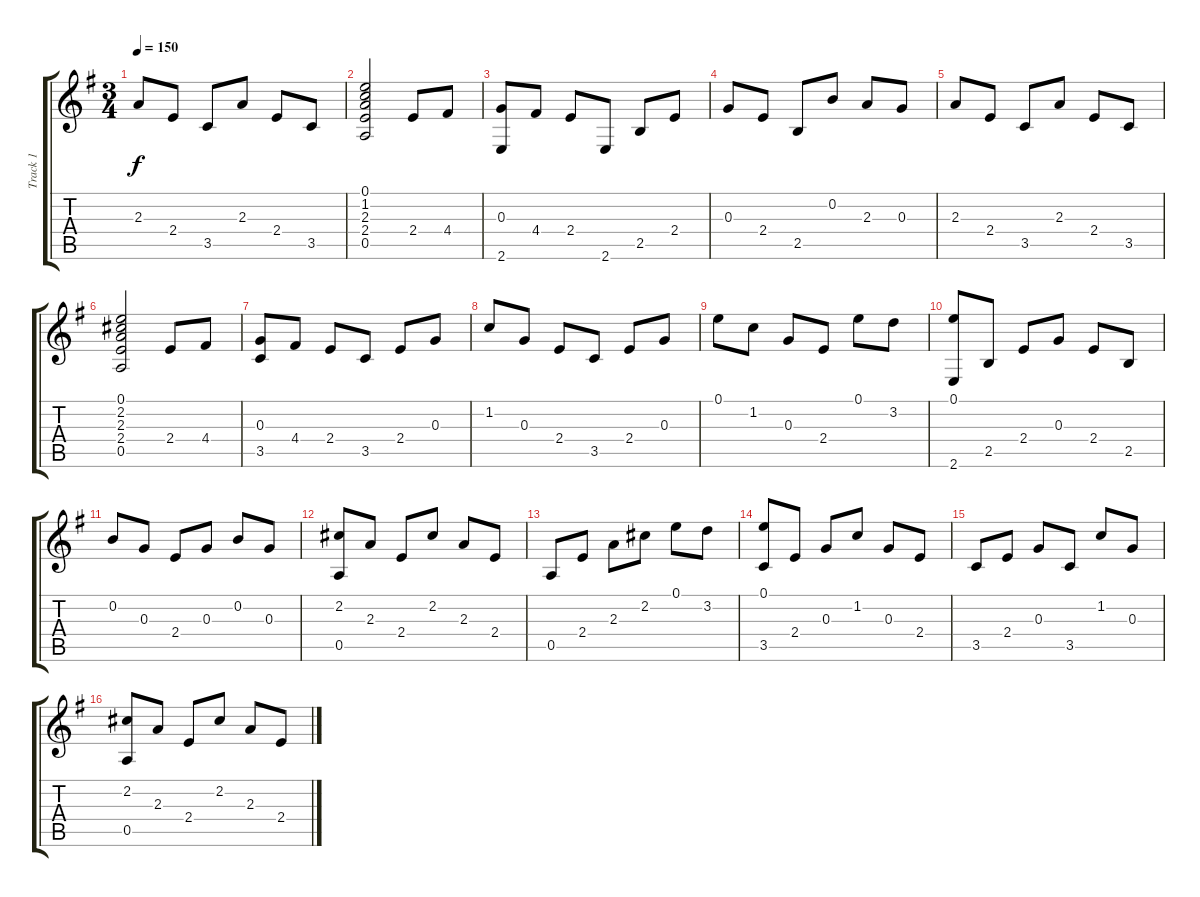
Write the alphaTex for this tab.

\track ("Track 1" "Track 1") {instrument acousticguitarsteel}
\staff {score tabs}
\tuning (E4 B3 G3 D3 A2 D2) {hide}
\ts (3 4)
\tempo 150
\clef g2
\ks g
2.3.8{dy f} 2.4.8 3.5.8 2.3.8 2.4.8 3.5.8 |
(0.1 1.2 2.3 2.4 0.5).2 2.4.8 4.4.8 |
(0.3 2.6).8 4.4.8 2.4.8 2.6.8 2.5.8 2.4.8 |
0.3.8 2.4.8 2.5.8 0.2.8 2.3.8 0.3.8 |
2.3.8 2.4.8 3.5.8 2.3.8 2.4.8 3.5.8 |
(0.1 2.2 2.3 2.4 0.5).2 2.4.8 4.4.8 |
(0.3 3.5).8 4.4.8 2.4.8 3.5.8 2.4.8 0.3.8 |
1.2.8 0.3.8 2.4.8 3.5.8 2.4.8 0.3.8 |
0.1.8 1.2.8 0.3.8 2.4.8 0.1.8 3.2.8 |
(0.1 2.6).8 2.5.8 2.4.8 0.3.8 2.4.8 2.5.8 |
0.2.8 0.3.8 2.4.8 0.3.8 0.2.8 0.3.8 |
(2.2 0.5).8 2.3.8 2.4.8 2.2.8 2.3.8 2.4.8 |
0.5.8 2.4.8 2.3.8 2.2.8 0.1.8 3.2.8 |
(0.1 3.5).8 2.4.8 0.3.8 1.2.8 0.3.8 2.4.8 |
3.5.8 2.4.8 0.3.8 3.5.8 1.2.8 0.3.8 |
(2.2 0.5).8 2.3.8 2.4.8 2.2.8 2.3.8 2.4.8
